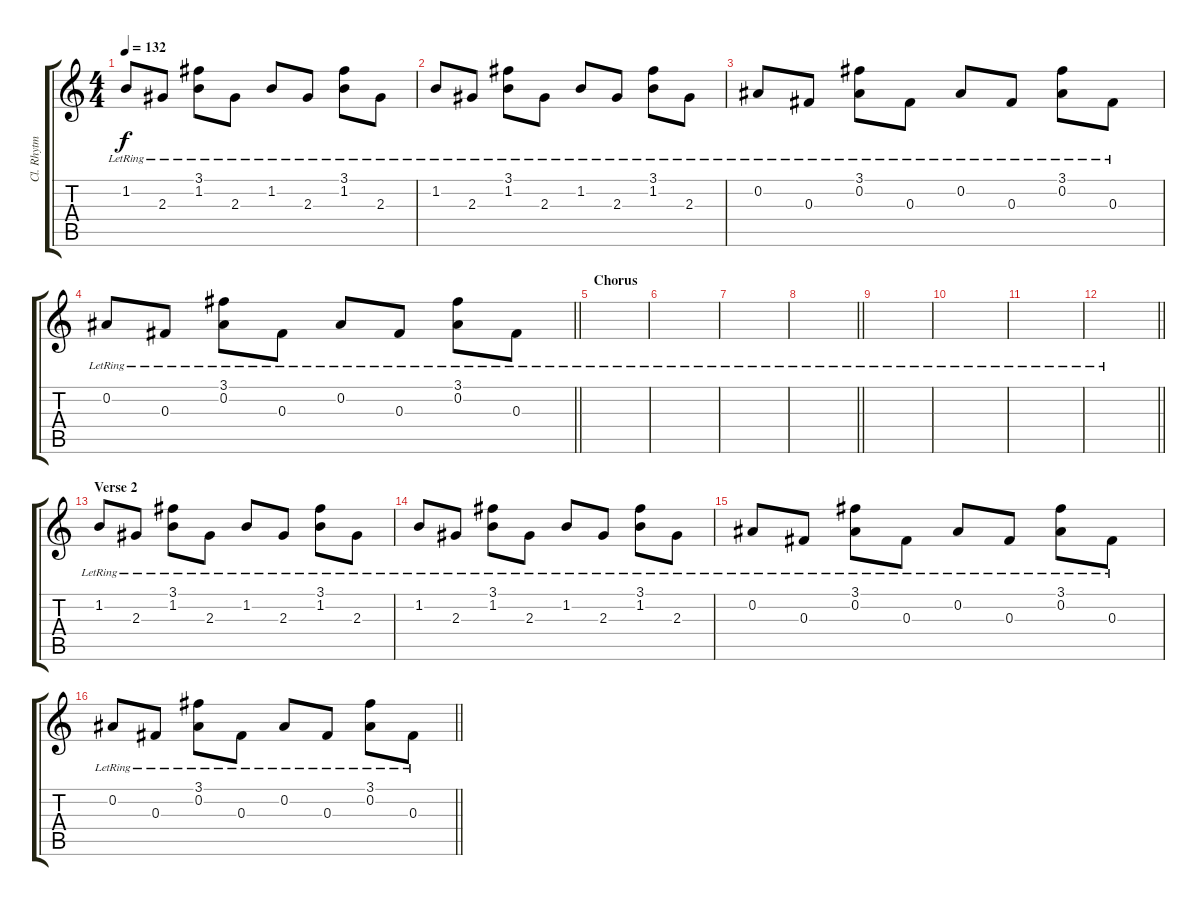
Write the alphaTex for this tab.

\track ("Cl. Rhytm Guitar [R]" "Cl. Rhytm ") {instrument electricguitarclean}
\staff {score tabs}
\tuning (Eb4 Bb3 Gb3 Db3 Ab2 Db2) {hide}
\ts (4 4)
\tempo 132
\clef g2
\ks c
1.2{lr}.8{dy f} 2.3{lr}.8 (3.1{lr} 1.2{lr}).8 2.3{lr}.8 1.2{lr}.8 2.3{lr}.8 (3.1{lr} 1.2{lr}).8 2.3{lr}.8 |
1.2{lr}.8 2.3{lr}.8 (3.1{lr} 1.2{lr}).8 2.3{lr}.8 1.2{lr}.8 2.3{lr}.8 (3.1{lr} 1.2{lr}).8 2.3{lr}.8 |
0.2{lr}.8 0.3{lr}.8 (3.1{lr} 0.2{lr}).8 0.3{lr}.8 0.2{lr}.8 0.3{lr}.8 (3.1{lr} 0.2{lr}).8 0.3{lr}.8 |
\barLineRight lightlight
0.2{lr}.8 0.3{lr}.8 (3.1{lr} 0.2{lr}).8 0.3{lr}.8 0.2{lr}.8 0.3{lr}.8 (3.1{lr} 0.2{lr}).8 0.3{lr}.8 |
\section ("" "Chorus")
|
|
|
\barLineRight lightlight
|
|
|
|
\barLineRight lightlight
|
\section ("" "Verse 2")
1.2{lr}.8 2.3{lr}.8 (3.1{lr} 1.2{lr}).8 2.3{lr}.8 1.2{lr}.8 2.3{lr}.8 (3.1{lr} 1.2{lr}).8 2.3{lr}.8 |
1.2{lr}.8 2.3{lr}.8 (3.1{lr} 1.2{lr}).8 2.3{lr}.8 1.2{lr}.8 2.3{lr}.8 (3.1{lr} 1.2{lr}).8 2.3{lr}.8 |
0.2{lr}.8 0.3{lr}.8 (3.1{lr} 0.2{lr}).8 0.3{lr}.8 0.2{lr}.8 0.3{lr}.8 (3.1{lr} 0.2{lr}).8 0.3{lr}.8 |
\barLineRight lightlight
0.2{lr}.8 0.3{lr}.8 (3.1{lr} 0.2{lr}).8 0.3{lr}.8 0.2{lr}.8 0.3{lr}.8 (3.1{lr} 0.2{lr}).8 0.3{lr}.8
